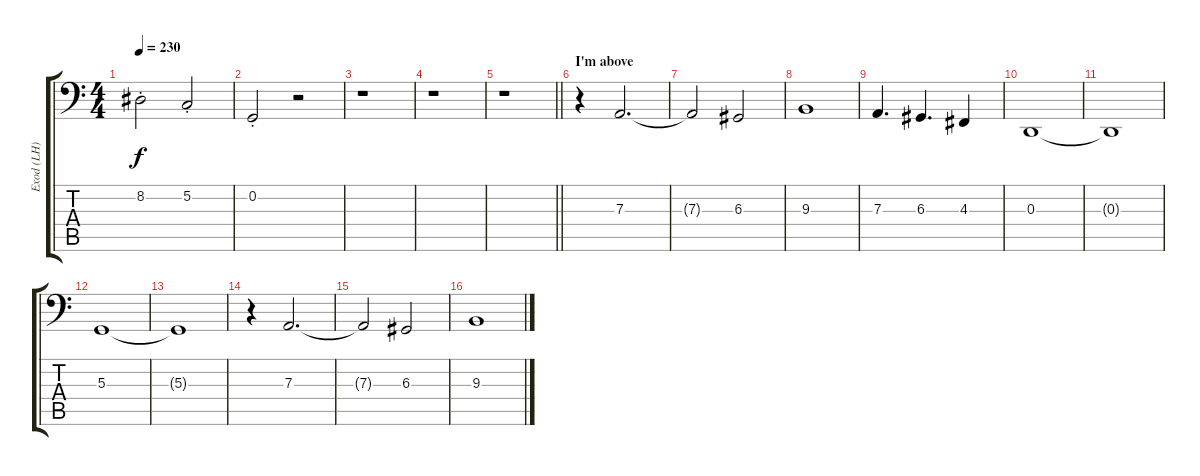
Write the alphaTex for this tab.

\track ("Exod (LH)" "Exod (LH)") {instrument choiraahs}
\staff {score tabs}
\tuning (C3 G2 D2 A1 E1 B0) {hide}
\ts (4 4)
\tempo 230
\clef f4
\ks c
8.2{st}.2{dy f} 5.2{st}.2 |
0.2{st}.2 r.2 |
r.1 |
r.1 |
\barLineRight lightlight
r.1 |
\section ("" "I'm above")
r.4 7.3.2{d} |
7.3{t}.2 6.3.2 |
9.3.1 |
7.3.4{d} 6.3.4{d} 4.3.4 |
0.3.1 |
0.3{t}.1 |
5.3.1 |
5.3{t}.1 |
r.4 7.3.2{d} |
7.3{t}.2 6.3.2 |
9.3.1
